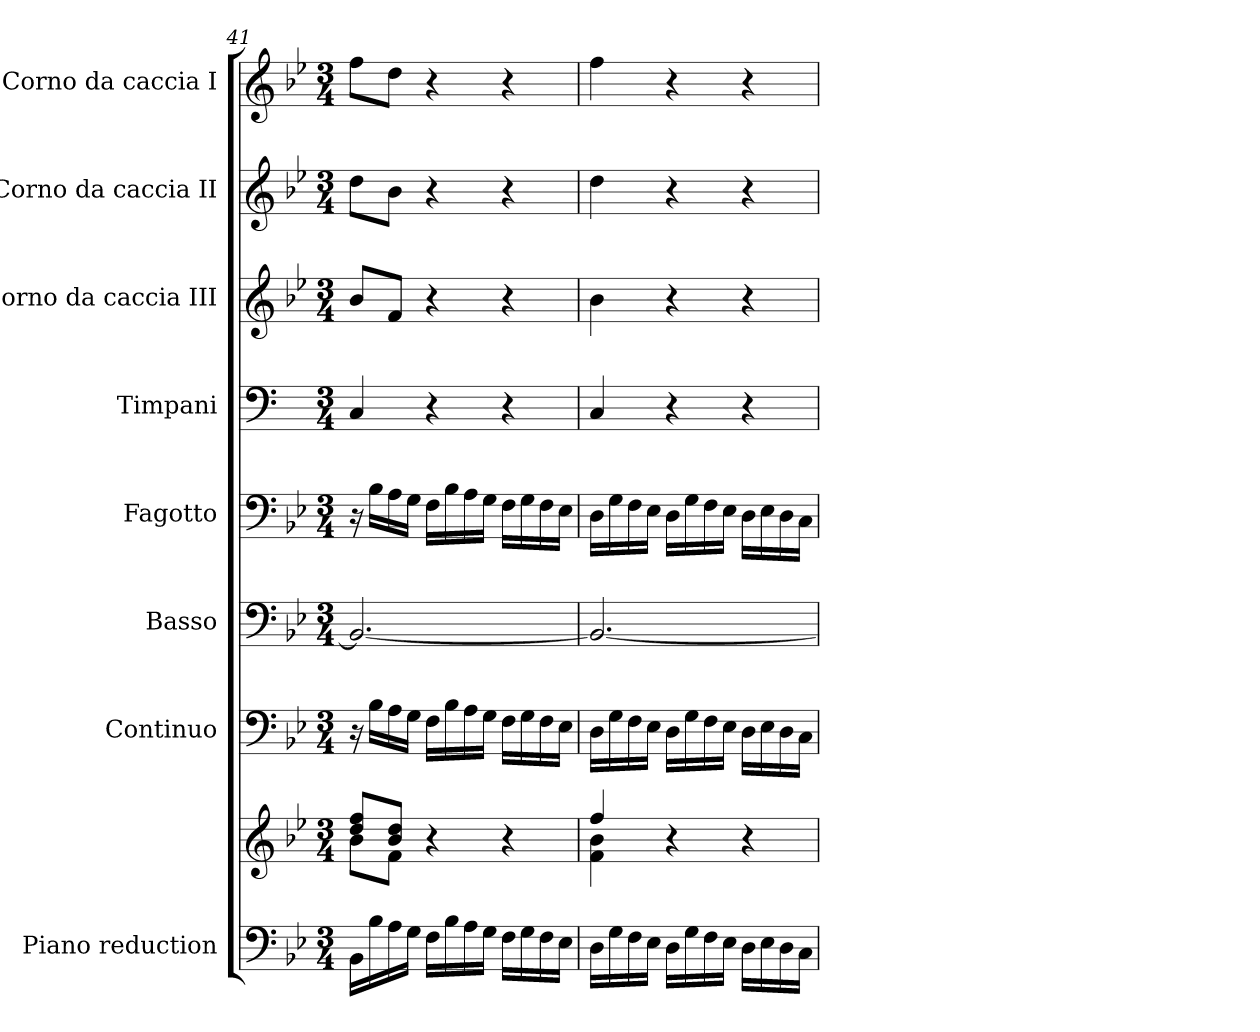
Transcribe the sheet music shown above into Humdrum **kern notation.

**kern	**kern	**kern	**kern	**kern	**kern	**kern	**kern	**kern
*part8	*part8	*part7	*part6	*part5	*part4	*part3	*part2	*part1
*staff9	*staff8	*staff7	*staff6	*staff5	*staff4	*staff3	*staff2	*staff1
*I"Piano reduction	*	*I"Continuo	*I"Basso	*I"Fagotto	*I"Timpani	*I"Corno da caccia III	*I"Corno da caccia II	*I"Corno da caccia I
*I'Pno	*	*	*	*	*I'Timp	*	*	*
*clefF4	*clefG2	*clefF4	*clefF4	*clefF4	*clefF4	*clefG2	*clefG2	*clefG2
*	*	*	*	*	*ITrd1c2	*ITrd8c14	*ITrd8c14	*ITrd8c14
*k[b-e-]	*k[b-e-]	*k[b-e-]	*k[b-e-]	*k[b-e-]	*k[b-e-]	*k[b-e-]	*k[b-e-]	*k[b-e-]
*M3/4	*M3/4	*M3/4	*M3/4	*M3/4	*M3/4	*M3/4	*M3/4	*M3/4
=41	=41	=41	=41	=41	=41	=41	=41	=41
*	*^	*	*	*	*	*	*	*
16BB-\LL	8dd/ 8ff/L	8b-\L	16r	2.BB-/_	16r	4BB-/	8B-/L	8d\L	8f\L
16B-\	.	.	16B-\LL	.	16B-\LL	.	.	.	.
16A\	8b-/ 8dd/J	8f\J	16A\	.	16A\	.	8F/J	8B-\J	8d\J
16G\JJ	.	.	16G\JJ	.	16G\JJ	.	.	.	.
16F\LL	4r	4ryy	16F\LL	.	16F\LL	4r	4r	4r	4r
16B-\	.	.	16B-\	.	16B-\	.	.	.	.
16A\	.	.	16A\	.	16A\	.	.	.	.
16G\JJ	.	.	16G\JJ	.	16G\JJ	.	.	.	.
16F\LL	4r	4ryy	16F\LL	.	16F\LL	4r	4r	4r	4r
16G\	.	.	16G\	.	16G\	.	.	.	.
16F\	.	.	16F\	.	16F\	.	.	.	.
16E-\JJ	.	.	16E-\JJ	.	16E-\JJ	.	.	.	.
=42	=42	=42	=42	=42	=42	=42	=42	=42	=42
16D\LL	4ff/	4f\ 4b-\	16D\LL	2.BB-/_	16D\LL	4BB-/	4B-\	4d\	4f\
16G\	.	.	16G\	.	16G\	.	.	.	.
16F\	.	.	16F\	.	16F\	.	.	.	.
16E-\JJ	.	.	16E-\JJ	.	16E-\JJ	.	.	.	.
16D\LL	4r	4ryy	16D\LL	.	16D\LL	4r	4r	4r	4r
16G\	.	.	16G\	.	16G\	.	.	.	.
16F\	.	.	16F\	.	16F\	.	.	.	.
16E-\JJ	.	.	16E-\JJ	.	16E-\JJ	.	.	.	.
16D\LL	4r	4ryy	16D\LL	.	16D\LL	4r	4r	4r	4r
16E-\	.	.	16E-\	.	16E-\	.	.	.	.
16D\	.	.	16D\	.	16D\	.	.	.	.
16C\JJ	.	.	16C\JJ	.	16C\JJ	.	.	.	.
*	*v	*v	*	*	*	*	*	*	*
=	=	=	=	=	=	=	=	=
*-	*-	*-	*-	*-	*-	*-	*-	*-
